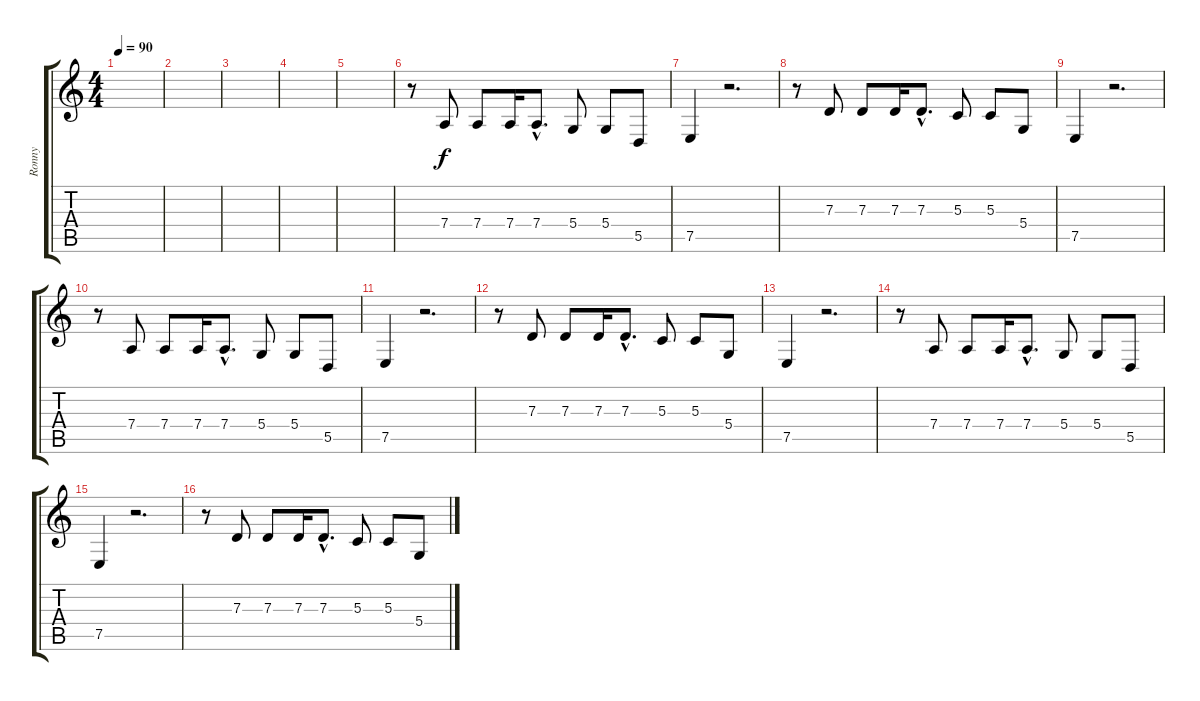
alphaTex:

\track ("Ronny" "Ronny") {instrument lead6voice}
\staff {score tabs}
\tuning (E4 B3 G3 D3 A2 E2) {hide}
\ts (4 4)
\tempo 90
\clef g2
\ks c
|
|
|
|
|
r.8 7.4.8 7.4.8 7.4.16 7.4{hac}.8{d} 5.4.8 5.4.8 5.5.8 |
7.5.4 r.2{d} |
r.8 7.3.8 7.3.8 7.3.16 7.3{hac}.8{d} 5.3.8 5.3.8 5.4.8 |
7.5.4 r.2{d} |
r.8 7.4.8 7.4.8 7.4.16 7.4{hac}.8{d} 5.4.8 5.4.8 5.5.8 |
7.5.4 r.2{d} |
r.8 7.3.8 7.3.8 7.3.16 7.3{hac}.8{d} 5.3.8 5.3.8 5.4.8 |
7.5.4 r.2{d} |
r.8 7.4.8 7.4.8 7.4.16 7.4{hac}.8{d} 5.4.8 5.4.8 5.5.8 |
7.5.4 r.2{d} |
r.8 7.3.8 7.3.8 7.3.16 7.3{hac}.8{d} 5.3.8 5.3.8 5.4.8
